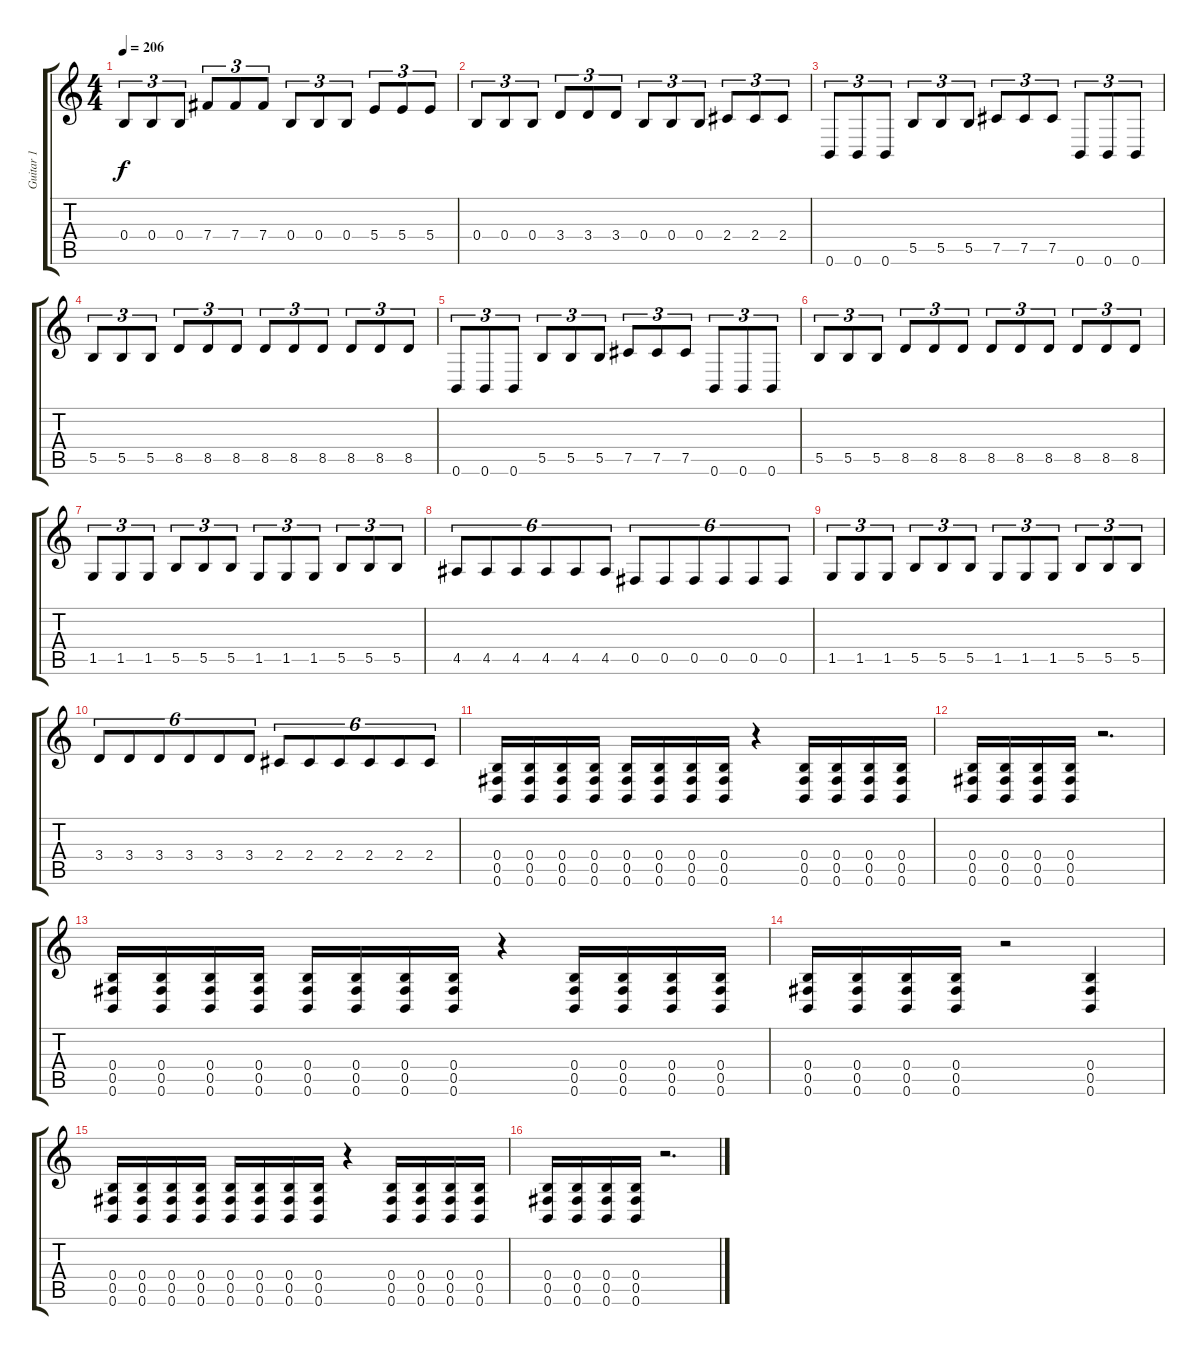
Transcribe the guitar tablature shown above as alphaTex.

\track ("Guitar 1" "Guitar 1") {instrument overdrivenguitar}
\staff {score tabs}
\tuning (Db4 Ab3 E3 B2 Gb2 B1) {hide}
\ts (4 4)
\tempo 206
\clef g2
\ks c
0.4.8{tu (3 2) dy f} 0.4.8{tu (3 2)} 0.4.8{tu (3 2)} 7.4.8{tu (3 2)} 7.4.8{tu (3 2)} 7.4.8{tu (3 2)} 0.4.8{tu (3 2)} 0.4.8{tu (3 2)} 0.4.8{tu (3 2)} 5.4.8{tu (3 2)} 5.4.8{tu (3 2)} 5.4.8{tu (3 2)} |
0.4.8{tu (3 2)} 0.4.8{tu (3 2)} 0.4.8{tu (3 2)} 3.4.8{tu (3 2)} 3.4.8{tu (3 2)} 3.4.8{tu (3 2)} 0.4.8{tu (3 2)} 0.4.8{tu (3 2)} 0.4.8{tu (3 2)} 2.4.8{tu (3 2)} 2.4.8{tu (3 2)} 2.4.8{tu (3 2)} |
0.6.8{tu (3 2)} 0.6.8{tu (3 2)} 0.6.8{tu (3 2)} 5.5.8{tu (3 2)} 5.5.8{tu (3 2)} 5.5.8{tu (3 2)} 7.5.8{tu (3 2)} 7.5.8{tu (3 2)} 7.5.8{tu (3 2)} 0.6.8{tu (3 2)} 0.6.8{tu (3 2)} 0.6.8{tu (3 2)} |
5.5.8{tu (3 2)} 5.5.8{tu (3 2)} 5.5.8{tu (3 2)} 8.5.8{tu (3 2)} 8.5.8{tu (3 2)} 8.5.8{tu (3 2)} 8.5.8{tu (3 2)} 8.5.8{tu (3 2)} 8.5.8{tu (3 2)} 8.5.8{tu (3 2)} 8.5.8{tu (3 2)} 8.5.8{tu (3 2)} |
0.6.8{tu (3 2)} 0.6.8{tu (3 2)} 0.6.8{tu (3 2)} 5.5.8{tu (3 2)} 5.5.8{tu (3 2)} 5.5.8{tu (3 2)} 7.5.8{tu (3 2)} 7.5.8{tu (3 2)} 7.5.8{tu (3 2)} 0.6.8{tu (3 2)} 0.6.8{tu (3 2)} 0.6.8{tu (3 2)} |
5.5.8{tu (3 2)} 5.5.8{tu (3 2)} 5.5.8{tu (3 2)} 8.5.8{tu (3 2)} 8.5.8{tu (3 2)} 8.5.8{tu (3 2)} 8.5.8{tu (3 2)} 8.5.8{tu (3 2)} 8.5.8{tu (3 2)} 8.5.8{tu (3 2)} 8.5.8{tu (3 2)} 8.5.8{tu (3 2)} |
1.5.8{tu (3 2)} 1.5.8{tu (3 2)} 1.5.8{tu (3 2)} 5.5.8{tu (3 2)} 5.5.8{tu (3 2)} 5.5.8{tu (3 2)} 1.5.8{tu (3 2)} 1.5.8{tu (3 2)} 1.5.8{tu (3 2)} 5.5.8{tu (3 2)} 5.5.8{tu (3 2)} 5.5.8{tu (3 2)} |
4.5.8{tu (6 4)} 4.5.8{tu (6 4)} 4.5.8{tu (6 4)} 4.5.8{tu (6 4)} 4.5.8{tu (6 4)} 4.5.8{tu (6 4)} 0.5.8{tu (6 4)} 0.5.8{tu (6 4)} 0.5.8{tu (6 4)} 0.5.8{tu (6 4)} 0.5.8{tu (6 4)} 0.5.8{tu (6 4)} |
1.5.8{tu (3 2)} 1.5.8{tu (3 2)} 1.5.8{tu (3 2)} 5.5.8{tu (3 2)} 5.5.8{tu (3 2)} 5.5.8{tu (3 2)} 1.5.8{tu (3 2)} 1.5.8{tu (3 2)} 1.5.8{tu (3 2)} 5.5.8{tu (3 2)} 5.5.8{tu (3 2)} 5.5.8{tu (3 2)} |
3.4.8{tu (6 4)} 3.4.8{tu (6 4)} 3.4.8{tu (6 4)} 3.4.8{tu (6 4)} 3.4.8{tu (6 4)} 3.4.8{tu (6 4)} 2.4.8{tu (6 4)} 2.4.8{tu (6 4)} 2.4.8{tu (6 4)} 2.4.8{tu (6 4)} 2.4.8{tu (6 4)} 2.4.8{tu (6 4)} |
(0.4 0.5 0.6).16 (0.4 0.5 0.6).16 (0.4 0.5 0.6).16 (0.4 0.5 0.6).16 (0.4 0.5 0.6).16 (0.4 0.5 0.6).16 (0.4 0.5 0.6).16 (0.4 0.5 0.6).16 r.4 (0.4 0.5 0.6).16 (0.4 0.5 0.6).16 (0.4 0.5 0.6).16 (0.4 0.5 0.6).16 |
(0.4 0.5 0.6).16 (0.4 0.5 0.6).16 (0.4 0.5 0.6).16 (0.4 0.5 0.6).16 r.2{d} |
(0.4 0.5 0.6).16 (0.4 0.5 0.6).16 (0.4 0.5 0.6).16 (0.4 0.5 0.6).16 (0.4 0.5 0.6).16 (0.4 0.5 0.6).16 (0.4 0.5 0.6).16 (0.4 0.5 0.6).16 r.4 (0.4 0.5 0.6).16 (0.4 0.5 0.6).16 (0.4 0.5 0.6).16 (0.4 0.5 0.6).16 |
(0.4 0.5 0.6).16 (0.4 0.5 0.6).16 (0.4 0.5 0.6).16 (0.4 0.5 0.6).16 r.2 (0.4 0.5 0.6).4 |
(0.4 0.5 0.6).16 (0.4 0.5 0.6).16 (0.4 0.5 0.6).16 (0.4 0.5 0.6).16 (0.4 0.5 0.6).16 (0.4 0.5 0.6).16 (0.4 0.5 0.6).16 (0.4 0.5 0.6).16 r.4 (0.4 0.5 0.6).16 (0.4 0.5 0.6).16 (0.4 0.5 0.6).16 (0.4 0.5 0.6).16 |
(0.4 0.5 0.6).16 (0.4 0.5 0.6).16 (0.4 0.5 0.6).16 (0.4 0.5 0.6).16 r.2{d}
